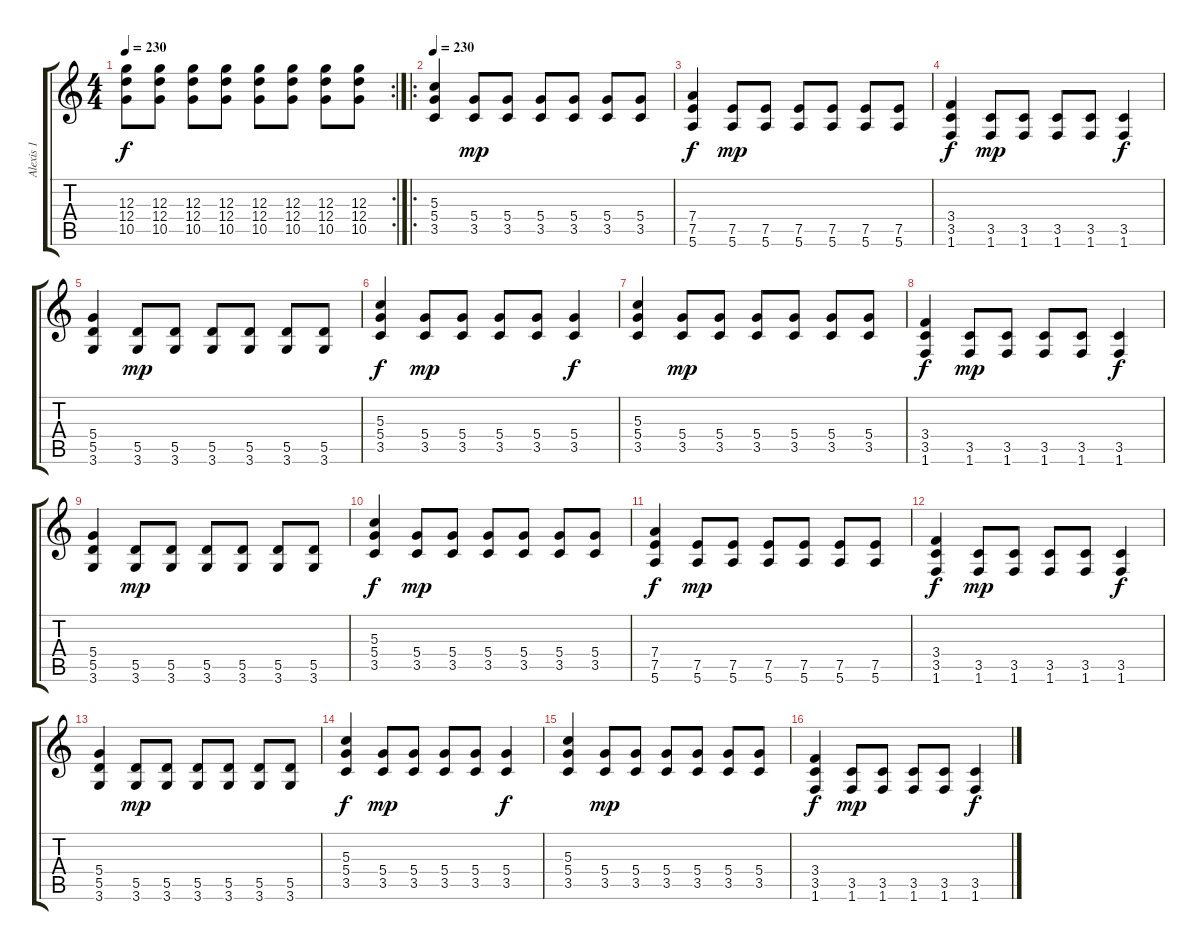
\track ("Alexis 1" "Alexis 1") {instrument distortionguitar}
\staff {score tabs}
\tuning (E4 B3 G3 D3 A2 E2) {hide}
\rc 2
\ts (4 4)
\tempo 230
\clef g2
\ks c
(12.3 12.4 10.5).8{dy f} (12.3 12.4 10.5).8 (12.3 12.4 10.5).8 (12.3 12.4 10.5).8 (12.3 12.4 10.5).8 (12.3 12.4 10.5).8 (12.3 12.4 10.5).8 (12.3 12.4 10.5).8 |
\ro
\tempo 230
(5.3 5.4 3.5).4 (5.4 3.5).8{dy mp} (5.4 3.5).8 (5.4 3.5).8 (5.4 3.5).8 (5.4 3.5).8 (5.4 3.5).8 |
(7.4 7.5 5.6).4{dy f} (7.5 5.6).8{dy mp} (7.5 5.6).8 (7.5 5.6).8 (7.5 5.6).8 (7.5 5.6).8 (7.5 5.6).8 |
(3.4 3.5 1.6).4{dy f} (3.5 1.6).8{dy mp} (3.5 1.6).8 (3.5 1.6).8 (3.5 1.6).8 (3.5 1.6).4{dy f} |
(5.4 5.5 3.6).4 (5.5 3.6).8{dy mp} (5.5 3.6).8 (5.5 3.6).8 (5.5 3.6).8 (5.5 3.6).8 (5.5 3.6).8 |
(5.3 5.4 3.5).4{dy f} (5.4 3.5).8{dy mp} (5.4 3.5).8 (5.4 3.5).8 (5.4 3.5).8 (5.4 3.5).4{dy f} |
(5.3 5.4 3.5).4 (5.4 3.5).8{dy mp} (5.4 3.5).8 (5.4 3.5).8 (5.4 3.5).8 (5.4 3.5).8 (5.4 3.5).8 |
(3.4 3.5 1.6).4{dy f} (3.5 1.6).8{dy mp} (3.5 1.6).8 (3.5 1.6).8 (3.5 1.6).8 (3.5 1.6).4{dy f} |
(5.4 5.5 3.6).4 (5.5 3.6).8{dy mp} (5.5 3.6).8 (5.5 3.6).8 (5.5 3.6).8 (5.5 3.6).8 (5.5 3.6).8 |
(5.3 5.4 3.5).4{dy f} (5.4 3.5).8{dy mp} (5.4 3.5).8 (5.4 3.5).8 (5.4 3.5).8 (5.4 3.5).8 (5.4 3.5).8 |
(7.4 7.5 5.6).4{dy f} (7.5 5.6).8{dy mp} (7.5 5.6).8 (7.5 5.6).8 (7.5 5.6).8 (7.5 5.6).8 (7.5 5.6).8 |
(3.4 3.5 1.6).4{dy f} (3.5 1.6).8{dy mp} (3.5 1.6).8 (3.5 1.6).8 (3.5 1.6).8 (3.5 1.6).4{dy f} |
(5.4 5.5 3.6).4 (5.5 3.6).8{dy mp} (5.5 3.6).8 (5.5 3.6).8 (5.5 3.6).8 (5.5 3.6).8 (5.5 3.6).8 |
(5.3 5.4 3.5).4{dy f} (5.4 3.5).8{dy mp} (5.4 3.5).8 (5.4 3.5).8 (5.4 3.5).8 (5.4 3.5).4{dy f} |
(5.3 5.4 3.5).4 (5.4 3.5).8{dy mp} (5.4 3.5).8 (5.4 3.5).8 (5.4 3.5).8 (5.4 3.5).8 (5.4 3.5).8 |
(3.4 3.5 1.6).4{dy f} (3.5 1.6).8{dy mp} (3.5 1.6).8 (3.5 1.6).8 (3.5 1.6).8 (3.5 1.6).4{dy f}
